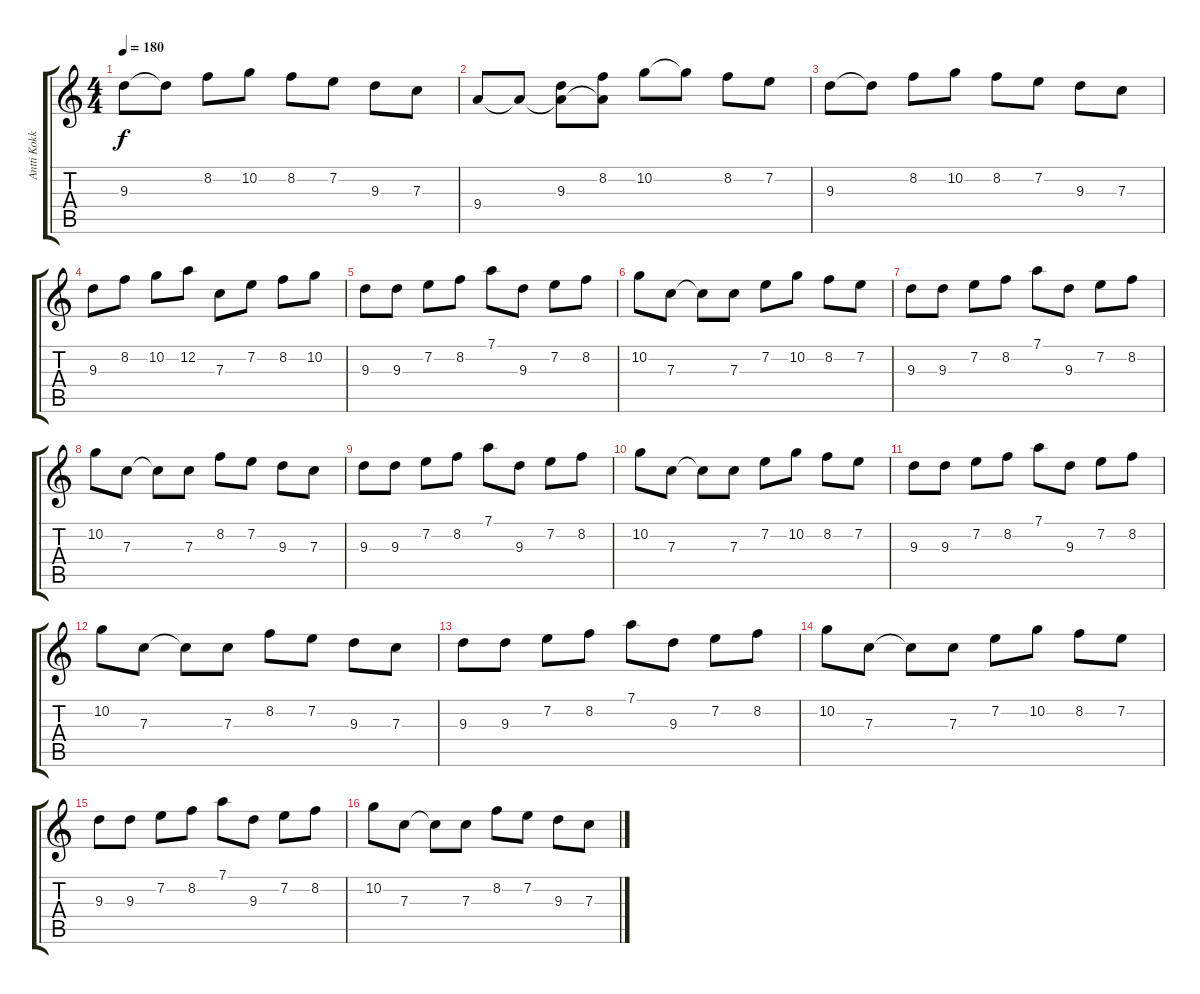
\track ("Antti Kokko - Lead Guitar" "Antti Kokk") {instrument distortionguitar}
\staff {score tabs}
\tuning (D4 A3 F3 C3 G2 D2) {hide}
\ts (4 4)
\tempo 180
\clef g2
\ks c
9.3.8{dy f} 9.3{t}.8 8.2.8 10.2.8 8.2.8 7.2.8 9.3.8 7.3.8 |
9.4.8 9.4{t}.8 (9.3 9.4{t}).8 (8.2 9.4{t}).8 10.2.8 10.2{t}.8 8.2.8 7.2.8 |
9.3.8 9.3{t}.8 8.2.8 10.2.8 8.2.8 7.2.8 9.3.8 7.3.8 |
9.3.8 8.2.8 10.2.8 12.2.8 7.3.8 7.2.8 8.2.8 10.2.8 |
\section ("" "")
9.3.8 9.3.8 7.2.8 8.2.8 7.1.8 9.3.8 7.2.8 8.2.8 |
10.2.8 7.3.8 7.3{t}.8 7.3.8 7.2.8 10.2.8 8.2.8 7.2.8 |
9.3.8 9.3.8 7.2.8 8.2.8 7.1.8 9.3.8 7.2.8 8.2.8 |
10.2.8 7.3.8 7.3{t}.8 7.3.8 8.2.8 7.2.8 9.3.8 7.3.8 |
9.3.8 9.3.8 7.2.8 8.2.8 7.1.8 9.3.8 7.2.8 8.2.8 |
10.2.8 7.3.8 7.3{t}.8 7.3.8 7.2.8 10.2.8 8.2.8 7.2.8 |
9.3.8 9.3.8 7.2.8 8.2.8 7.1.8 9.3.8 7.2.8 8.2.8 |
10.2.8 7.3.8 7.3{t}.8 7.3.8 8.2.8 7.2.8 9.3.8 7.3.8 |
9.3.8 9.3.8 7.2.8 8.2.8 7.1.8 9.3.8 7.2.8 8.2.8 |
10.2.8 7.3.8 7.3{t}.8 7.3.8 7.2.8 10.2.8 8.2.8 7.2.8 |
9.3.8 9.3.8 7.2.8 8.2.8 7.1.8 9.3.8 7.2.8 8.2.8 |
10.2.8 7.3.8 7.3{t}.8 7.3.8 8.2.8 7.2.8 9.3.8 7.3.8
